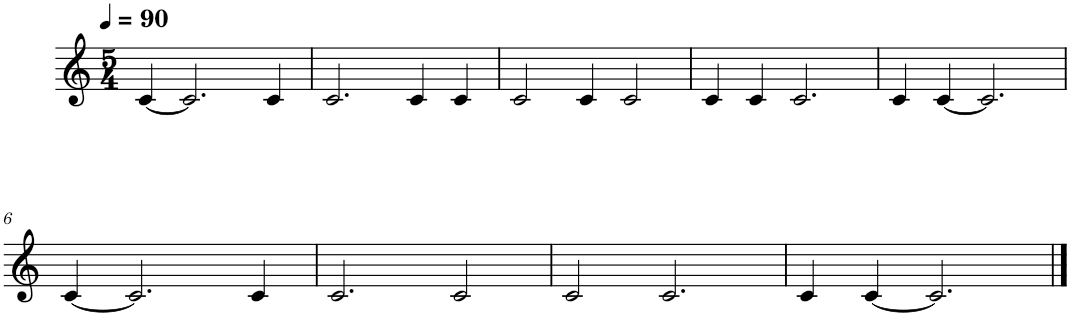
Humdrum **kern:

**kern
*part1
*staff1
*I"Piano
*I'Pno.
*clefG2
*k[]
*M5/4
*MM90
=1
[4c/
2.c/]
4c/
=2
2.c/
4c/
4c/
=3
2c/
4c/
2c/
=4
4c/
4c/
2.c/
=5
4c/
[4c/
2.c/]
!!LO:LB:g=z
=6
[4c/
2.c/]
4c/
=7
2.c/
2c/
=8
2c/
2.c/
=9
4c/
[4c/
2.c/]
==
*-
